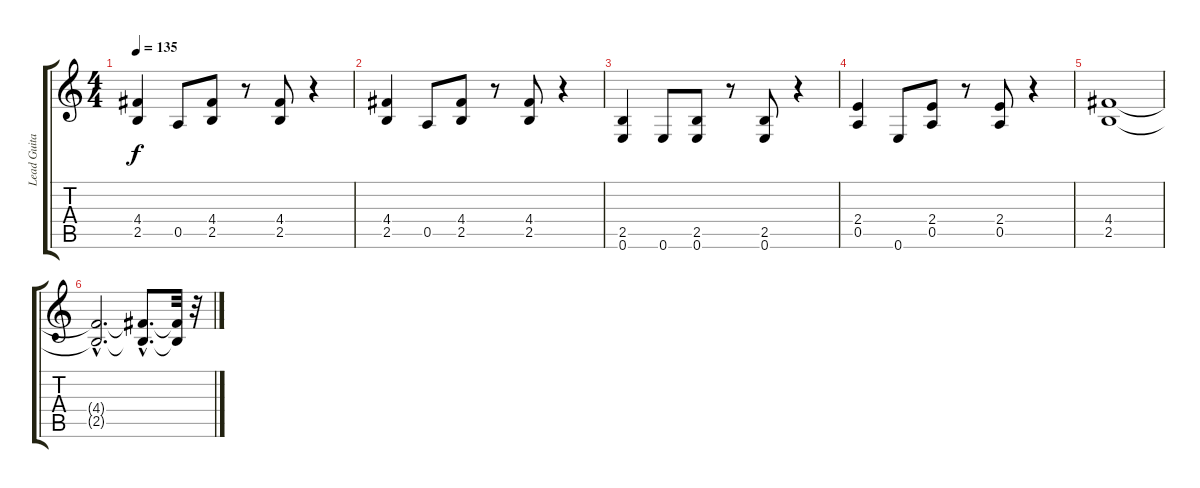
\track ("Lead Guitar" "Lead Guita") {instrument overdrivenguitar}
\staff {score tabs}
\tuning (E4 B3 G3 D3 A2 E2) {hide}
\ts (4 4)
\tempo 135
\clef g2
\ks c
(4.4 2.5).4{dy f} 0.5.8 (4.4 2.5).8 r.8 (4.4 2.5).8 r.4 |
(4.4 2.5).4 0.5.8 (4.4 2.5).8 r.8 (4.4 2.5).8 r.4 |
(2.5 0.6).4 0.6.8 (2.5 0.6).8 r.8 (2.5 0.6).8 r.4 |
(2.4 0.5).4 0.6.8 (2.4 0.5).8 r.8 (2.4 0.5).8 r.4 |
(4.4 2.5).1 |
(4.4{hac t} 2.5{hac t}).2{d} (4.4{hac t} 2.5{hac t}).8{d} (4.4{t} 2.5{t}).32 r.32
